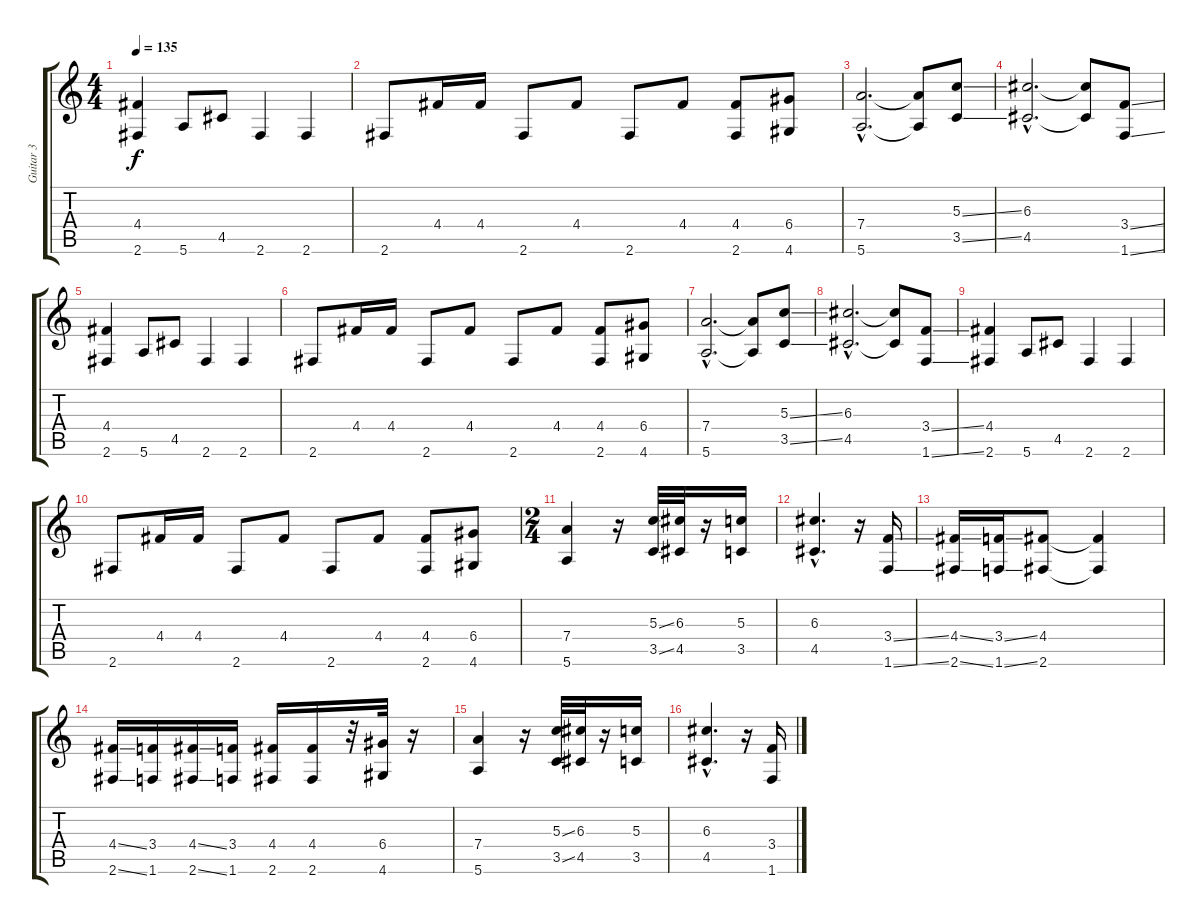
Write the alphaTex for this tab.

\track ("Guitar 3" "Guitar 3") {instrument electricguitarclean}
\staff {score tabs}
\tuning (E4 B3 G3 D3 A2 E2) {hide}
\ts (4 4)
\tempo 135
\clef g2
\ks c
(4.4 2.6).4{dy f} 5.6.8 4.5.8 2.6.4 2.6.4 |
2.6.8 4.4.16 4.4.16 2.6.8 4.4.8 2.6.8 4.4.8 (4.4 2.6).8 (6.4 4.6).8 |
(7.4{hac} 5.6{hac}).2{d} (7.4{t} 5.6{t}).8 (5.3{ss} 3.5{ss}).8 |
(6.3{hac} 4.5{hac}).2{d} (6.3{t} 4.5{t}).8 (3.4{ss} 1.6{ss}).8 |
(4.4 2.6).4 5.6.8 4.5.8 2.6.4 2.6.4 |
2.6.8 4.4.16 4.4.16 2.6.8 4.4.8 2.6.8 4.4.8 (4.4 2.6).8 (6.4 4.6).8 |
(7.4{hac} 5.6{hac}).2{d} (7.4{t} 5.6{t}).8 (5.3{ss} 3.5{ss}).8 |
(6.3{hac} 4.5{hac}).2{d} (6.3{t} 4.5{t}).8 (3.4{ss} 1.6{ss}).8 |
(4.4 2.6).4 5.6.8 4.5.8 2.6.4 2.6.4 |
2.6.8 4.4.16 4.4.16 2.6.8 4.4.8 2.6.8 4.4.8 (4.4 2.6).8 (6.4 4.6).8 |
\ts (2 4)
(7.4 5.6).4 r.16 (5.3{ss} 3.5{ss}).32 (6.3 4.5).32 r.16 (5.3 3.5).16 |
(6.3{hac} 4.5{hac}).4{d} r.16 (3.4{ss} 1.6{ss}).16 |
(4.4{ss} 2.6{ss}).16 (3.4{ss} 1.6{ss}).16 (4.4 2.6).8 (4.4{t} 2.6{t}).4 |
(4.4{ss} 2.6{ss}).16 (3.4 1.6).16 (4.4{ss} 2.6{ss}).16 (3.4 1.6).16 (4.4 2.6).16 (4.4 2.6).16 r.32 (6.4 4.6).32 r.16 |
(7.4 5.6).4 r.16 (5.3{ss} 3.5{ss}).32 (6.3 4.5).32 r.16 (5.3 3.5).16 |
(6.3{hac} 4.5{hac}).4{d} r.16 (3.4{ss} 1.6{ss}).16
